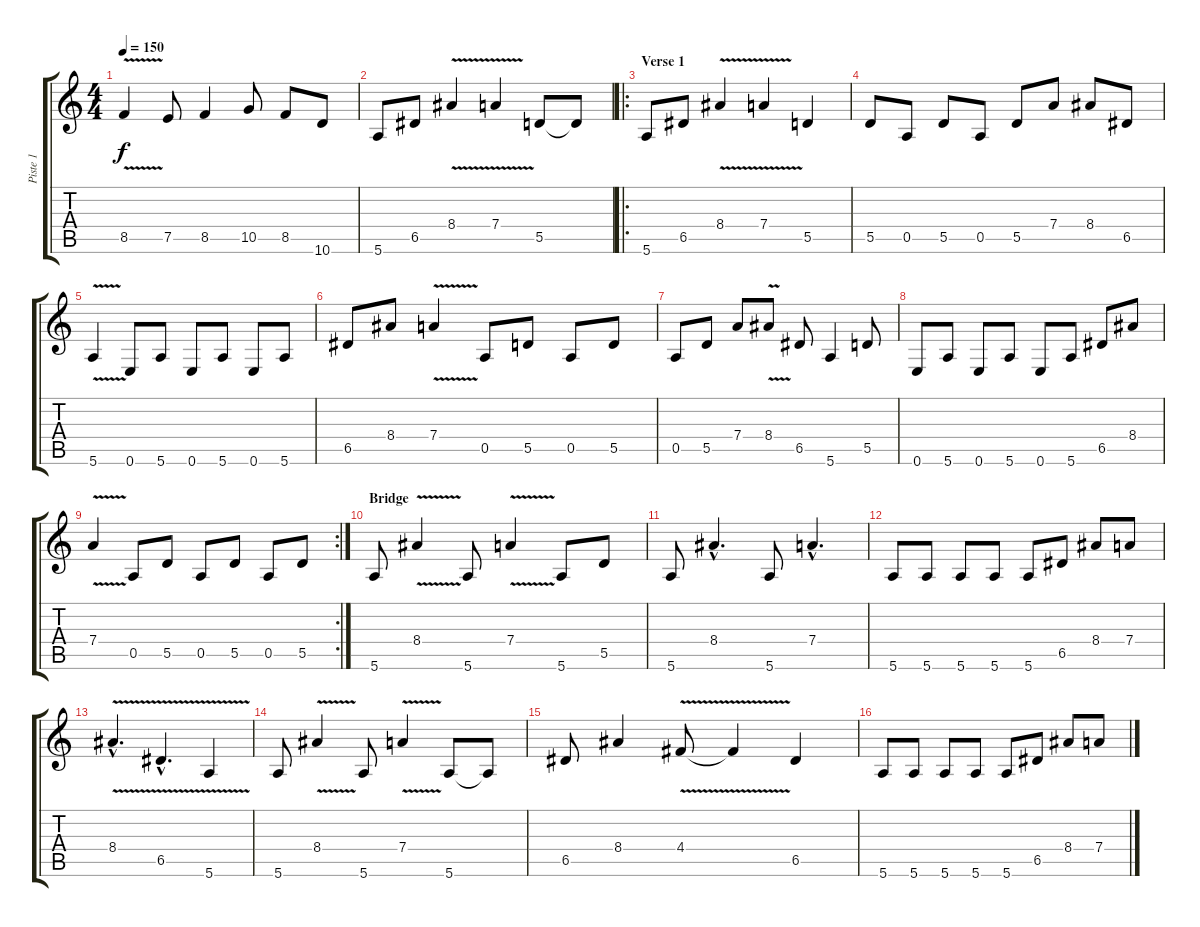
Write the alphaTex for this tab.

\track ("Piste 1" "Piste 1") {instrument distortionguitar}
\staff {score tabs}
\tuning (E4 B3 G3 D3 A2 E2) {hide}
\ts (4 4)
\tempo 150
\clef g2
\ks c
8.5{v}.4{dy f} 7.5.8 8.5.4 10.5.8 8.5.8 10.6.8 |
5.6.8 6.5.8 8.4{v}.4 7.4{v}.4 5.5.8 5.5{t}.8 |
\ro
\section ("" "Verse 1")
5.6.8 6.5.8 8.4{v}.4 7.4{v}.4 5.5.4 |
5.5.8 0.5.8 5.5.8 0.5.8 5.5.8 7.4.8 8.4.8 6.5.8 |
5.6{v}.4 0.6.8 5.6.8 0.6.8 5.6.8 0.6.8 5.6.8 |
6.5.8 8.4.8 7.4{v}.4 0.5.8 5.5.8 0.5.8 5.5.8 |
0.5.8 5.5.8 7.4.8 8.4{v}.8 6.5.8 5.6.4 5.5.8 |
0.6.8 5.6.8 0.6.8 5.6.8 0.6.8 5.6.8 6.5.8 8.4.8 |
\rc 2
7.4{v}.4 0.5.8 5.5.8 0.5.8 5.5.8 0.5.8 5.5.8 |
\section ("" "Bridge")
5.6.8 8.4{v}.4 5.6.8 7.4{v}.4 5.6.8 5.5.8 |
5.6.8 8.4{hac}.4{d} 5.6.8 7.4{hac}.4{d} |
5.6.8{instrument distortionguitar} 5.6.8 5.6.8 5.6.8 5.6.8 6.5.8 8.4.8 7.4.8 |
8.4{v hac}.4{d} 6.5{v hac}.4{d} 5.6{v}.4 |
5.6.8 8.4{v}.4 5.6.8 7.4{v}.4 5.6.8 5.6{t}.8 |
6.5.8 8.4.4 4.4{v}.8 4.4{t}.4 6.5.4 |
5.6.8{instrument distortionguitar} 5.6.8 5.6.8 5.6.8 5.6.8 6.5.8 8.4.8 7.4.8
